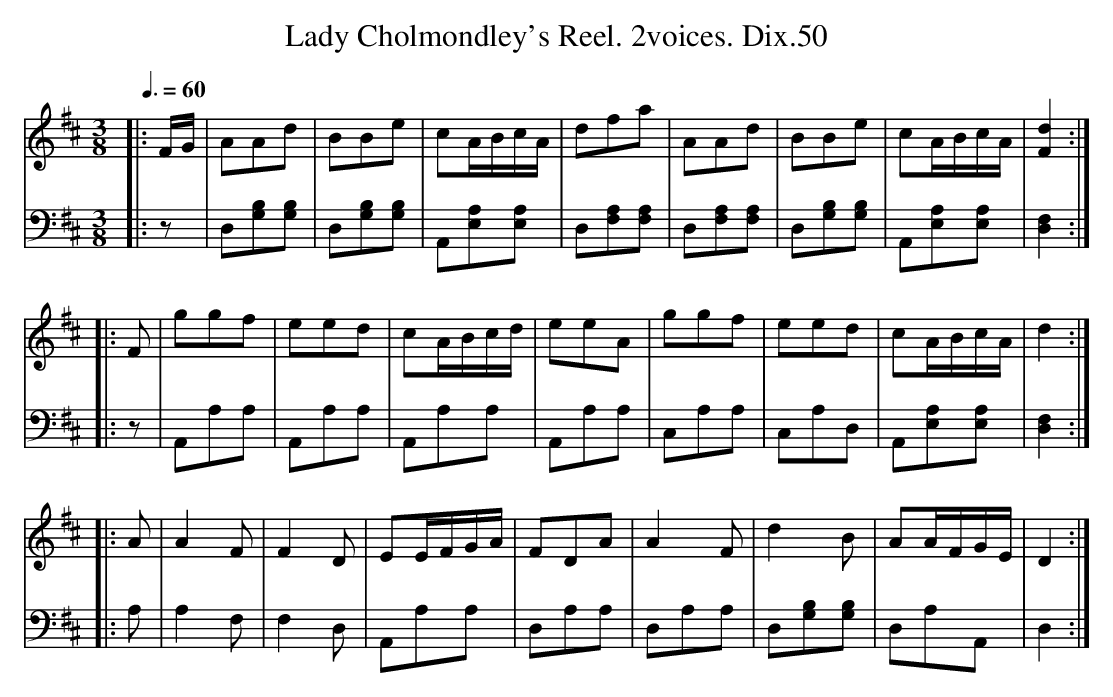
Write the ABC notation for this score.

X:1
T:Lady Cholmondley's Reel. 2voices. Dix.50
M:3/8
L:1/8
Q:3/8=60
K:D
[V:1]|:F/G/|AAd|BBe|cA/B/c/A/|dfa|AAd|BBe|cA/B/c/A/|[d2F2]:|
[V:2]|:z|D,[B,G,][B,G,]|D,[B,G,][B,G,]|A,,[A,E,][A,E,]|D,[A,F,][A,F,]|D,[A,F,][A,F,]|D,[B,G,][B,G,]|A,,[A,E,][A,E,]|[F,2D,2]:|
[V:1]|:F|ggf|eed|cA/B/c/d/|eeA|ggf|eed|cA/B/c/A/|d2:|
[V:2]|:z|A,,A,A,|A,,A,A,|A,,A,A,|A,,A,A,|C,A,A,|C,A,D,|A,,[A,E,][A,E,]|[F,2D,2]:|
[V:1]|:A|A2F|F2D|EE/F/G/A/|FDA|A2F|d2B|AA/F/G/E/|D2:|
[V:2]|:A,|A,2F,|F,2D,|A,,A,A,|D,A,A,|D,A,A,|D,[B,G,][B,G,]|D,A,A,,|D,2:|
